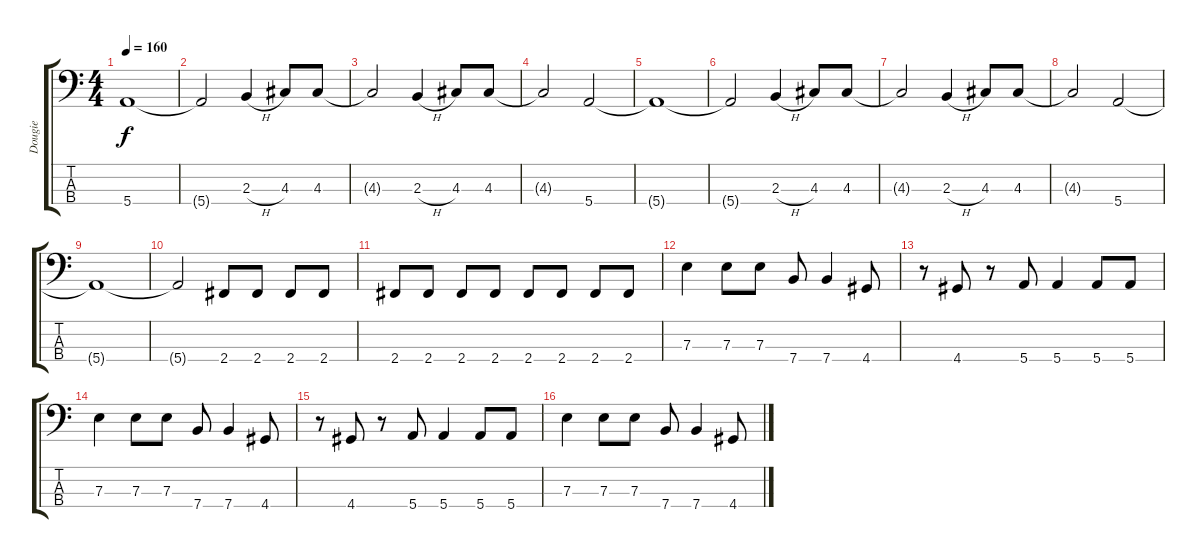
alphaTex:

\track ("Dougie" "Dougie") {instrument electricbasspick}
\staff {score tabs}
\tuning (G2 D2 A1 E1) {hide}
\ts (4 4)
\tempo 160
\clef f4
\ks c
5.4{t}.1{dy f} |
5.4{t}.2 2.3{h}.4 4.3.8 4.3.8 |
4.3{t}.2 2.3{h}.4 4.3.8 4.3.8 |
4.3{t}.2 5.4.2 |
5.4{t}.1 |
5.4{t}.2 2.3{h}.4 4.3.8 4.3.8 |
4.3{t}.2 2.3{h}.4 4.3.8 4.3.8 |
4.3{t}.2 5.4.2 |
5.4{t}.1 |
5.4{t}.2 2.4.8 2.4.8 2.4.8 2.4.8 |
2.4.8 2.4.8 2.4.8 2.4.8 2.4.8 2.4.8 2.4.8 2.4.8 |
7.3.4 7.3.8 7.3.8 7.4.8 7.4.4 4.4.8 |
r.8 4.4.8 r.8 5.4.8 5.4.4 5.4.8 5.4.8 |
7.3.4 7.3.8 7.3.8 7.4.8 7.4.4 4.4.8 |
r.8 4.4.8 r.8 5.4.8 5.4.4 5.4.8 5.4.8 |
7.3.4 7.3.8 7.3.8 7.4.8 7.4.4 4.4.8
